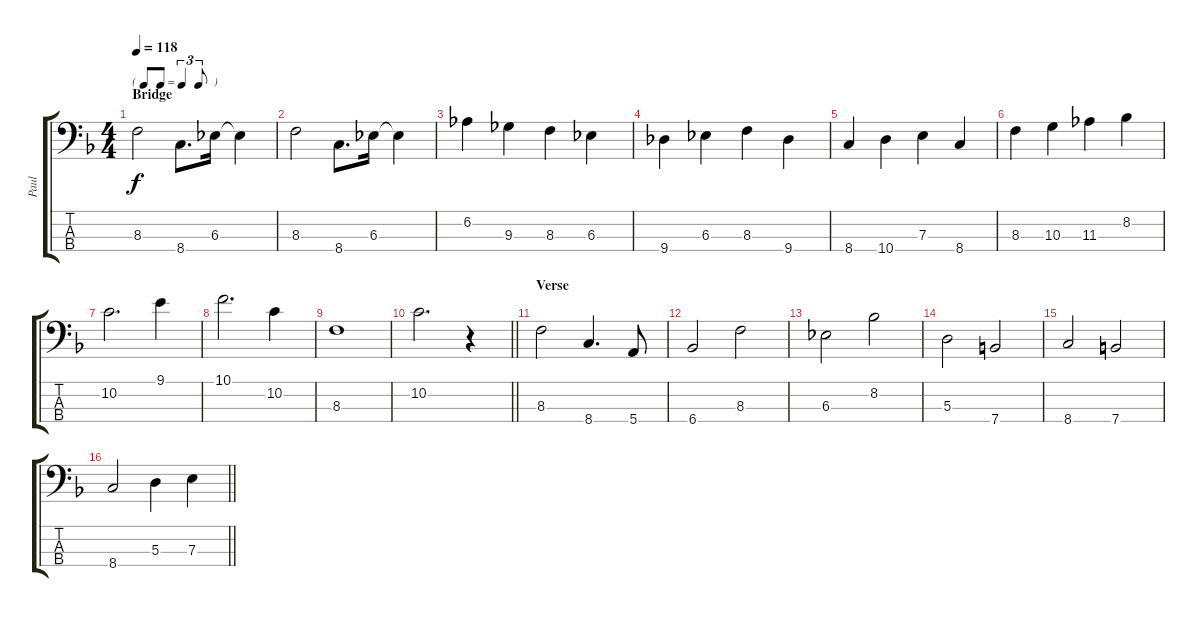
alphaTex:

\track ("Paul" "Paul") {instrument electricbassfinger}
\staff {score tabs}
\tuning (G2 D2 A1 E1) {hide}
\ts (4 4)
\tf triplet8th
\section ("" "Bridge")
\tempo 118
\clef f4
\ks f
8.3.2{dy f} 8.4.8{d} 6.3.16 6.3{t}.4 |
8.3.2 8.4.8{d} 6.3.16 6.3{t}.4 |
6.2.4 9.3.4 8.3.4 6.3.4 |
9.4.4 6.3.4 8.3.4 9.4.4 |
8.4.4 10.4.4 7.3.4 8.4.4 |
8.3.4 10.3.4 11.3.4 8.2.4 |
10.2.2{d} 9.1.4 |
10.1.2{d} 10.2.4 |
8.3.1 |
\barLineRight lightlight
10.2.2{d} r.4 |
\section ("" "Verse")
8.3.2 8.4.4{d} 5.4.8 |
6.4.2 8.3.2 |
6.3.2 8.2.2 |
5.3.2 7.4.2 |
8.4.2 7.4.2 |
\barLineRight lightlight
8.4.2 5.3.4 7.3.4
